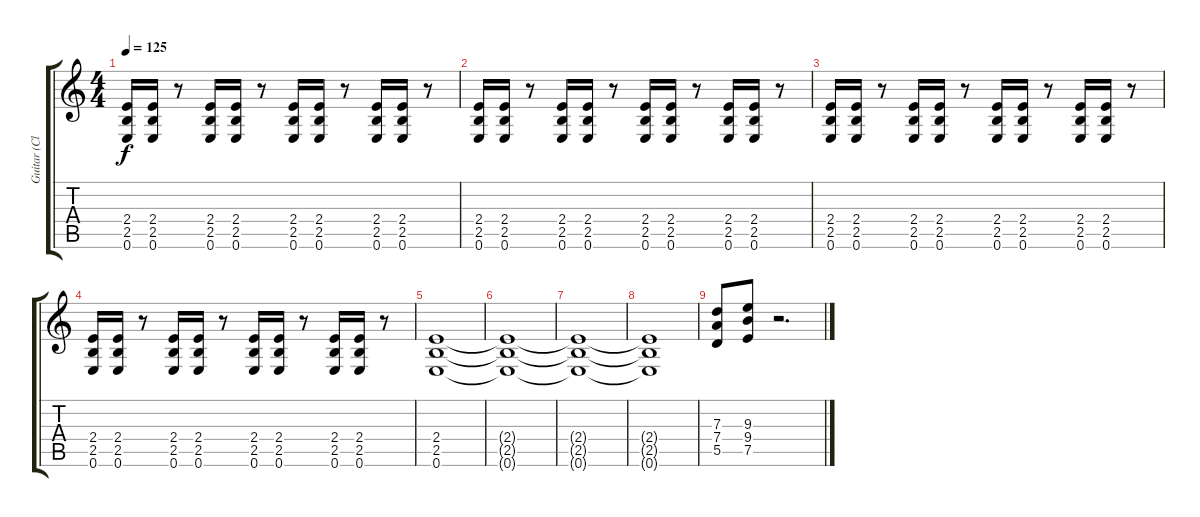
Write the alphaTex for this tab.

\track ("Guitar (Clean + Distortion)" "Guitar (Cl") {instrument distortionguitar}
\staff {score tabs}
\tuning (E4 B3 G3 D3 A2 E2) {hide}
\ts (4 4)
\tempo 125
\clef g2
\ks c
(2.4 2.5 0.6).16{dy f} (2.4 2.5 0.6).16 r.8 (2.4 2.5 0.6).16 (2.4 2.5 0.6).16 r.8 (2.4 2.5 0.6).16 (2.4 2.5 0.6).16 r.8 (2.4 2.5 0.6).16 (2.4 2.5 0.6).16 r.8 |
(2.4 2.5 0.6).16 (2.4 2.5 0.6).16 r.8 (2.4 2.5 0.6).16 (2.4 2.5 0.6).16 r.8 (2.4 2.5 0.6).16 (2.4 2.5 0.6).16 r.8 (2.4 2.5 0.6).16 (2.4 2.5 0.6).16 r.8 |
(2.4 2.5 0.6).16 (2.4 2.5 0.6).16 r.8 (2.4 2.5 0.6).16 (2.4 2.5 0.6).16 r.8 (2.4 2.5 0.6).16 (2.4 2.5 0.6).16 r.8 (2.4 2.5 0.6).16 (2.4 2.5 0.6).16 r.8 |
(2.4 2.5 0.6).16 (2.4 2.5 0.6).16 r.8 (2.4 2.5 0.6).16 (2.4 2.5 0.6).16 r.8 (2.4 2.5 0.6).16 (2.4 2.5 0.6).16 r.8 (2.4 2.5 0.6).16 (2.4 2.5 0.6).16 r.8 |
(2.4 2.5 0.6).1{volume 6 instrument distortionguitar} |
(2.4{t} 2.5{t} 0.6{t}).1 |
(2.4{t} 2.5{t} 0.6{t}).1 |
(2.4{t} 2.5{t} 0.6{t}).1 |
(7.3 7.4 5.5).8{volume 11 instrument distortionguitar} (9.3 9.4 7.5).8 r.2{d}
